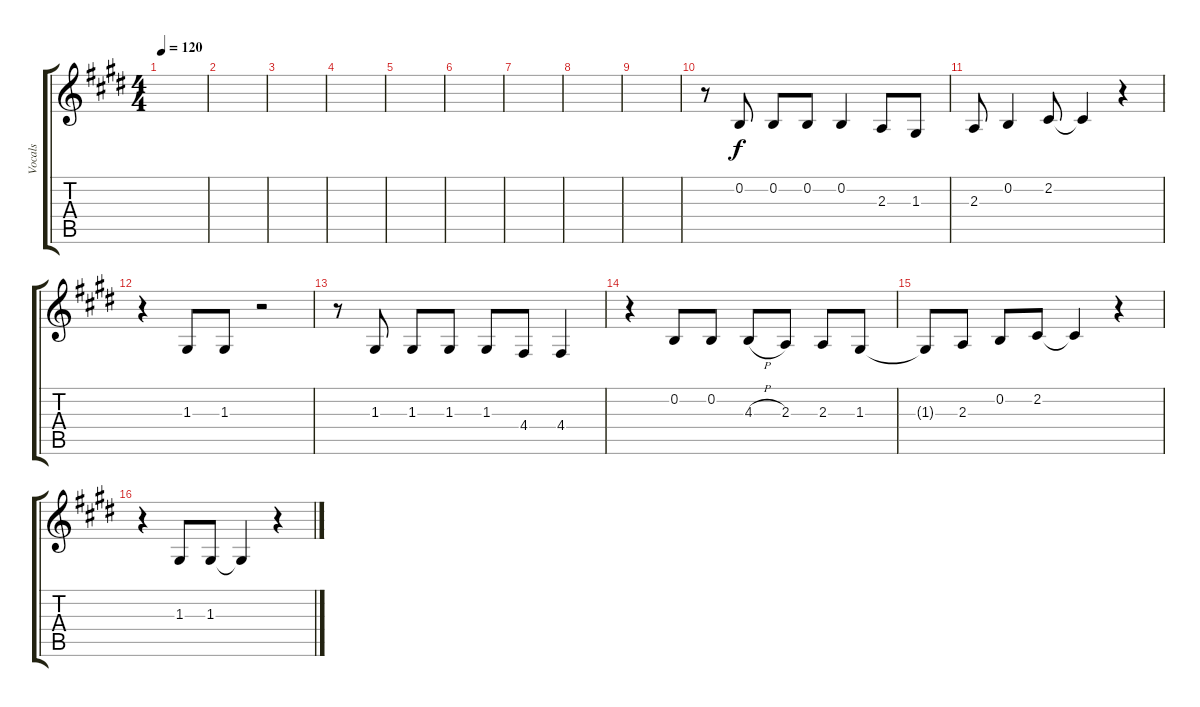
\track ("Vocals" "Vocals") {instrument trumpet}
\staff {score tabs}
\tuning (E4 B3 G3 D3 A2 E2) {hide}
\ts (4 4)
\tempo 120
\clef g2
\ks e
|
|
|
|
|
|
|
|
|
r.8 0.2.8 0.2.8 0.2.8 0.2.4 2.3.8 1.3.8 |
2.3.8 0.2.4 2.2.8 2.2{t}.4 r.4 |
r.4 1.3.8 1.3.8 r.2 |
r.8 1.3.8 1.3.8 1.3.8 1.3.8 4.4.8 4.4.4 |
r.4 0.2.8 0.2.8 4.3{h}.8 2.3.8 2.3.8 1.3.8 |
1.3{t}.8 2.3.8 0.2.8 2.2.8 2.2{t}.4 r.4 |
r.4 1.3.8 1.3.8 1.3{t}.4 r.4
